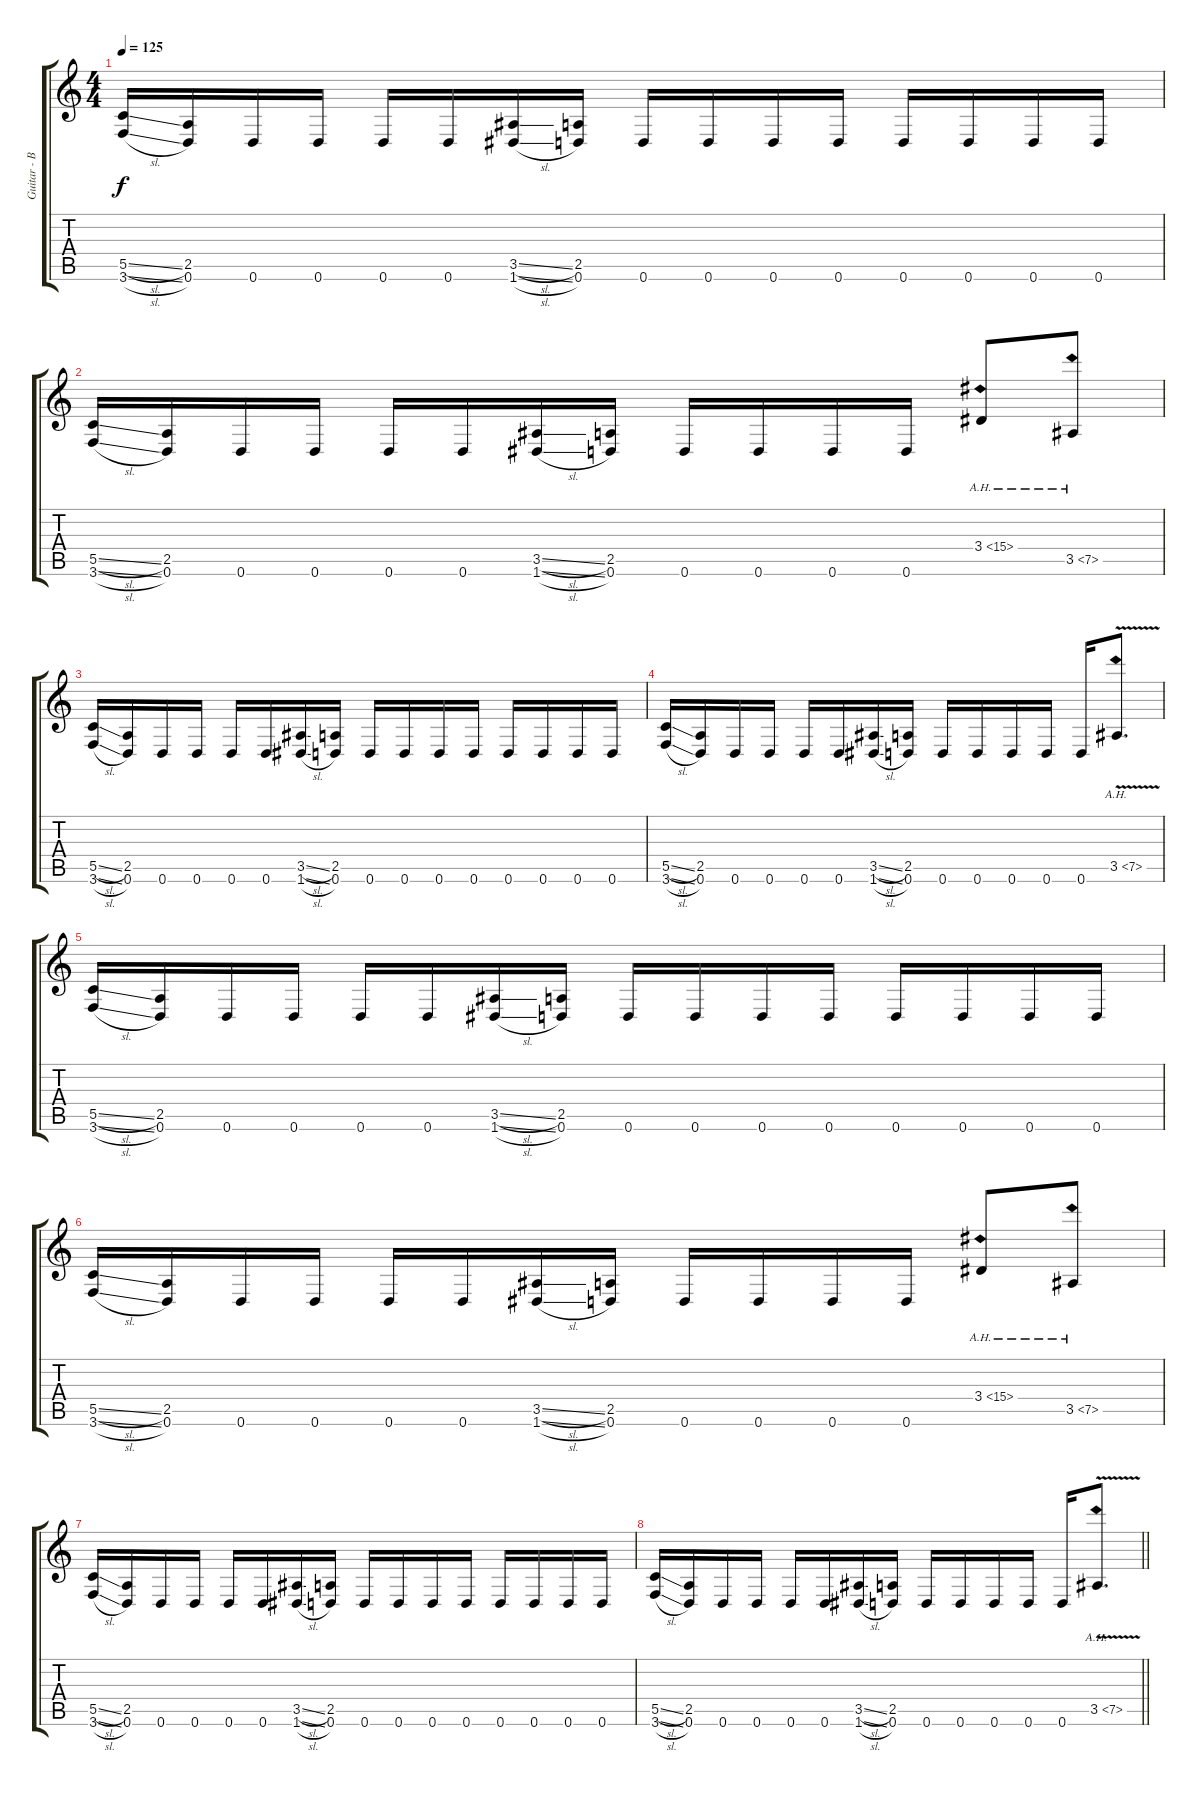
\track ("Guitar - Bernd \"Bernemann\" Kost" "Guitar - B") {instrument overdrivenguitar}
\staff {score tabs}
\tuning (D4 A3 F3 C3 G2 D2) {hide}
\ts (4 4)
\tempo 125
\clef g2
\ks c
(5.5{sl} 3.6{sl}).16{dy f} (2.5 0.6).16 0.6.16 0.6.16 0.6.16 0.6.16 (3.5{sl} 1.6{sl}).16 (2.5 0.6).16 0.6.16 0.6.16 0.6.16 0.6.16 0.6.16 0.6.16 0.6.16 0.6.16 |
(5.5{sl} 3.6{sl}).16 (2.5 0.6).16 0.6.16 0.6.16 0.6.16 0.6.16 (3.5{sl} 1.6{sl}).16 (2.5 0.6).16 0.6.16 0.6.16 0.6.16 0.6.16 3.4{ah 12}.8 3.5{ah 4}.8 |
(5.5{sl} 3.6{sl}).16 (2.5 0.6).16 0.6.16 0.6.16 0.6.16 0.6.16 (3.5{sl} 1.6{sl}).16 (2.5 0.6).16 0.6.16 0.6.16 0.6.16 0.6.16 0.6.16 0.6.16 0.6.16 0.6.16 |
(5.5{sl} 3.6{sl}).16 (2.5 0.6).16 0.6.16 0.6.16 0.6.16 0.6.16 (3.5{sl} 1.6{sl}).16 (2.5 0.6).16 0.6.16 0.6.16 0.6.16 0.6.16 0.6.16 3.5{ah 4 v}.8{d} |
(5.5{sl} 3.6{sl}).16 (2.5 0.6).16 0.6.16 0.6.16 0.6.16 0.6.16 (3.5{sl} 1.6{sl}).16 (2.5 0.6).16 0.6.16 0.6.16 0.6.16 0.6.16 0.6.16 0.6.16 0.6.16 0.6.16 |
(5.5{sl} 3.6{sl}).16 (2.5 0.6).16 0.6.16 0.6.16 0.6.16 0.6.16 (3.5{sl} 1.6{sl}).16 (2.5 0.6).16 0.6.16 0.6.16 0.6.16 0.6.16 3.4{ah 12}.8 3.5{ah 4}.8 |
(5.5{sl} 3.6{sl}).16 (2.5 0.6).16 0.6.16 0.6.16 0.6.16 0.6.16 (3.5{sl} 1.6{sl}).16 (2.5 0.6).16 0.6.16 0.6.16 0.6.16 0.6.16 0.6.16 0.6.16 0.6.16 0.6.16 |
\barLineRight lightlight
(5.5{sl} 3.6{sl}).16 (2.5 0.6).16 0.6.16 0.6.16 0.6.16 0.6.16 (3.5{sl} 1.6{sl}).16 (2.5 0.6).16 0.6.16 0.6.16 0.6.16 0.6.16 0.6.16 3.5{ah 4 v}.8{d}
